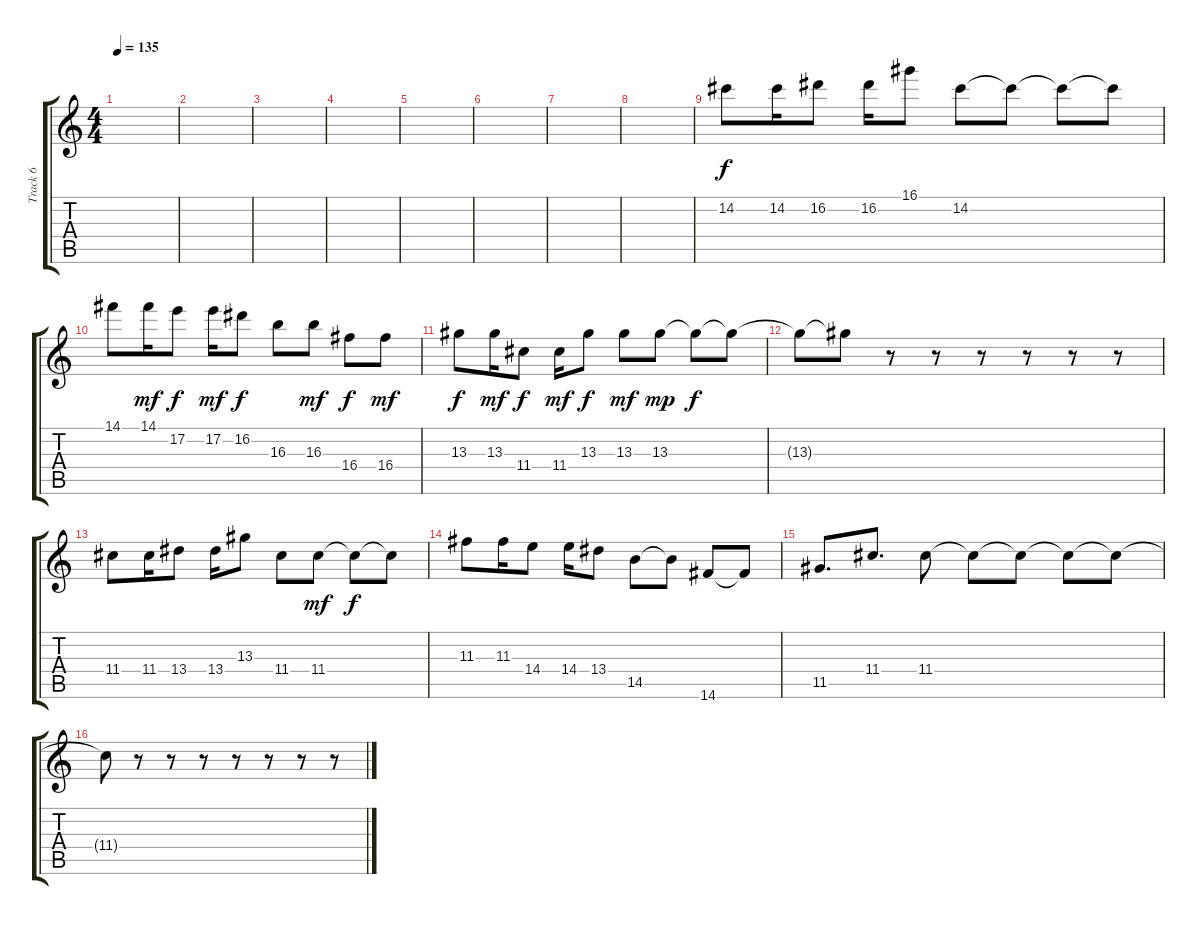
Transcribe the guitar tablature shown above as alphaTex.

\track ("Track 6" "Track 6") {instrument electricguitarclean}
\staff {score tabs}
\tuning (E4 B3 G3 D3 A2 E2) {hide}
\ts (4 4)
\tempo 135
\clef g2
\ks c
|
|
|
|
|
|
|
|
14.2.8 14.2.16 16.2.8 16.2.16 16.1.8 14.2.8 14.2{t}.8 14.2{t}.8 14.2{t}.8 |
14.1.8 14.1.16{dy mf} 17.2.8{dy f} 17.2.16{dy mf} 16.2.8{dy f} 16.3.8 16.3.8{dy mf} 16.4.8{dy f} 16.4.8{dy mf} |
13.3.8{dy f} 13.3.16{dy mf} 11.4.8{dy f} 11.4.16{dy mf} 13.3.8{dy f} 13.3.8{dy mf} 13.3.8{dy mp} 13.3{t}.8{dy f} 13.3{t}.8 |
13.3{t}.8 13.3{t}.8 r.8 r.8 r.8 r.8 r.8 r.8 |
11.4.8 11.4.16 13.4.8 13.4.16 13.3.8 11.4.8 11.4.8{dy mf} 11.4{t}.8{dy f} 11.4{t}.8 |
11.3.8 11.3.16 14.4.8 14.4.16 13.4.8 14.5.8 14.5{t}.8 14.6.8 14.6{t}.8 |
11.5.8{d} 11.4.8{d} 11.4.8 11.4{t}.8 11.4{t}.8 11.4{t}.8 11.4{t}.8 |
11.4{t}.8 r.8 r.8 r.8 r.8 r.8 r.8 r.8
